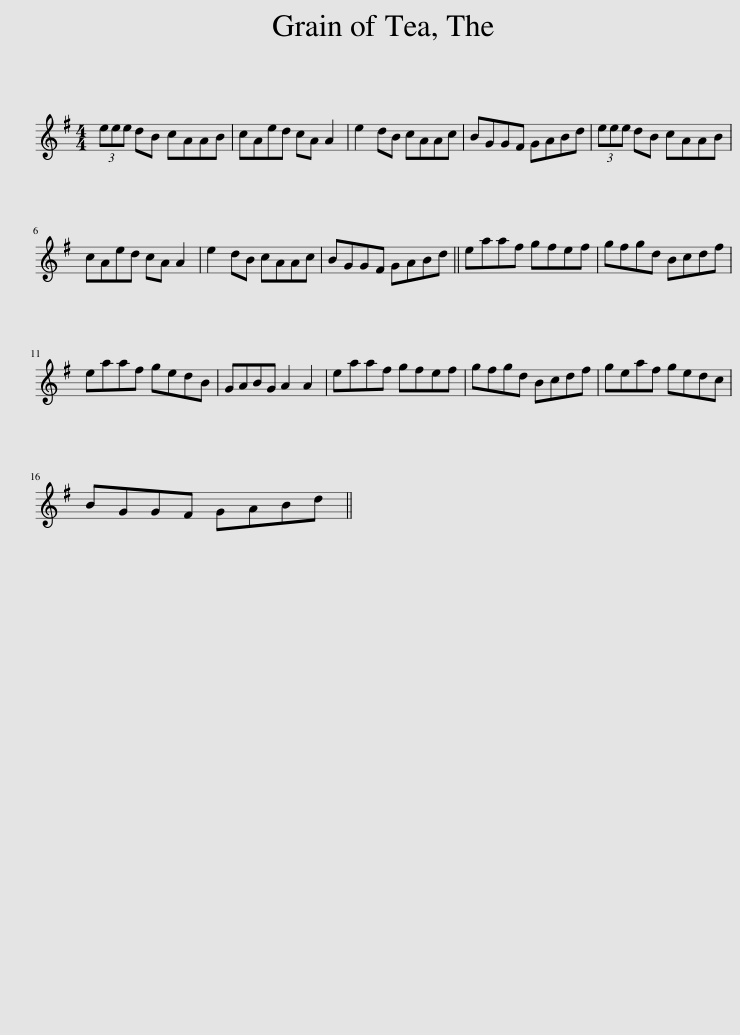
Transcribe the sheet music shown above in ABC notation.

X:1
L:1/8
M:4/4
I:linebreak $
K:G
V:1 treble
V:1
 (3eee dB cAAB | cAed cA A2 | e2 dB cAAc | BGGF GABd | (3eee dB cAAB |$ %5
 cAed cA A2 | e2 dB cAAc | BGGF GABd || eaaf gfef | gfgd Bcdf |$ %10
 eaaf gedB | GABG A2 A2 | eaaf gfef | gfgd Bcdf | geaf gedc |$ %15
 BGGF GABd || %16
